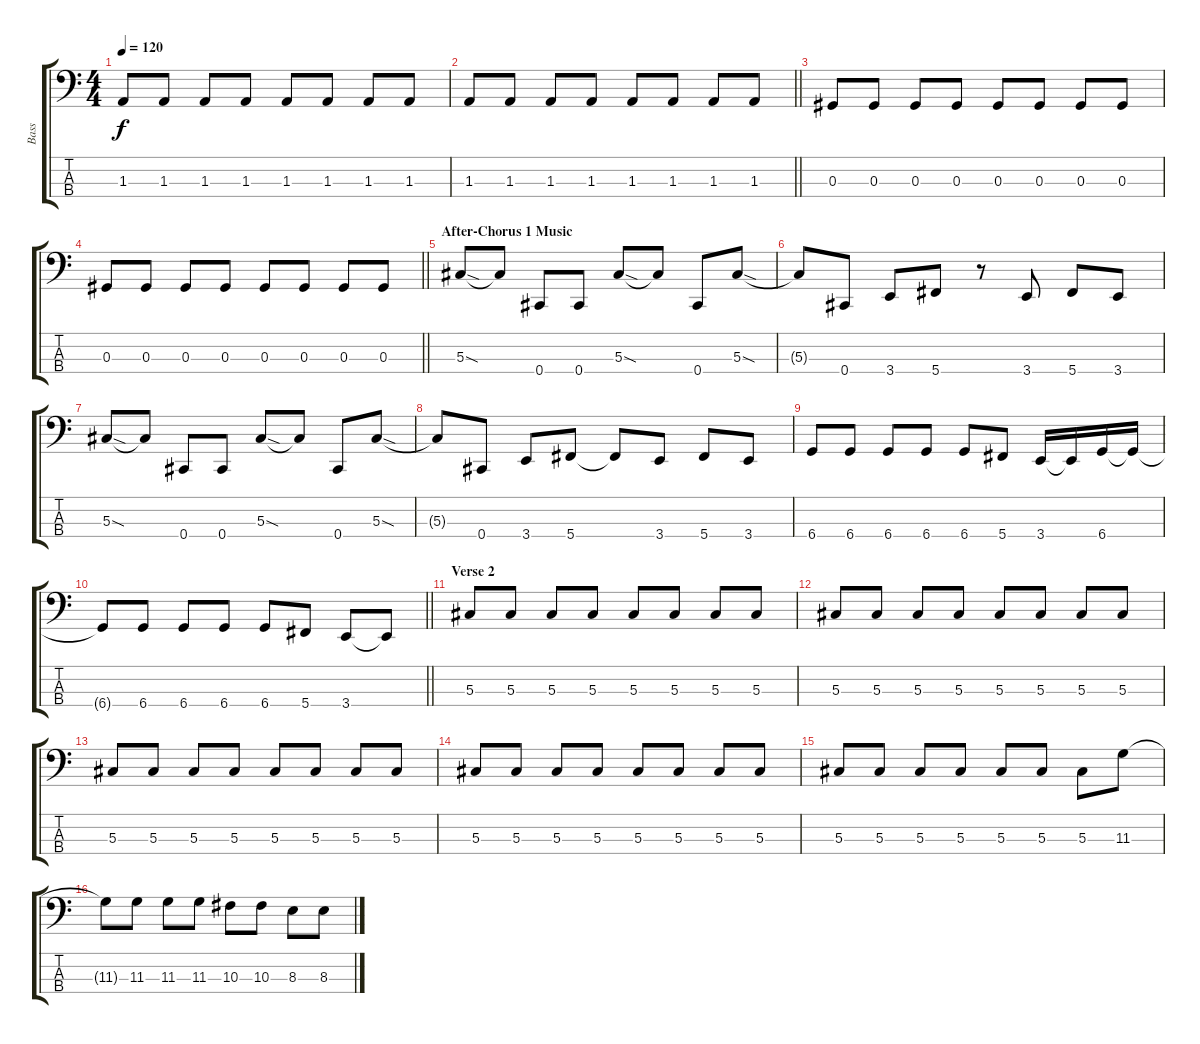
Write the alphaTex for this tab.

\track ("Bass" "Bass") {instrument electricbasspick}
\staff {score tabs}
\tuning (Gb2 Db2 Ab1 Db1) {hide}
\ts (4 4)
\tempo 120
\clef f4
\ks c
1.3.8{dy f} 1.3.8 1.3.8 1.3.8 1.3.8 1.3.8 1.3.8 1.3.8 |
\barLineRight lightlight
1.3.8 1.3.8 1.3.8 1.3.8 1.3.8 1.3.8 1.3.8 1.3.8 |
0.3.8 0.3.8 0.3.8 0.3.8 0.3.8 0.3.8 0.3.8 0.3.8 |
\barLineRight lightlight
0.3.8 0.3.8 0.3.8 0.3.8 0.3.8 0.3.8 0.3.8 0.3.8 |
\section ("" "After-Chorus 1 Music")
5.3{sod}.8 5.3{t}.8 0.4.8 0.4.8 5.3{sod}.8 5.3{t}.8 0.4.8 5.3{sod}.8 |
5.3{t}.8 0.4.8 3.4.8 5.4.8 r.8 3.4.8 5.4.8 3.4.8 |
5.3{sod}.8 5.3{t}.8 0.4.8 0.4.8 5.3{sod}.8 5.3{t}.8 0.4.8 5.3{sod}.8 |
5.3{t}.8 0.4.8 3.4.8 5.4.8 5.4{t}.8 3.4.8 5.4.8 3.4.8 |
6.4.8 6.4.8 6.4.8 6.4.8 6.4.8 5.4.8 3.4.16 3.4{t}.16 6.4.16 6.4{t}.16 |
\barLineRight lightlight
6.4{t}.8 6.4.8 6.4.8 6.4.8 6.4.8 5.4.8 3.4.8 3.4{t}.8 |
\section ("" "Verse 2")
5.3.8 5.3.8 5.3.8 5.3.8 5.3.8 5.3.8 5.3.8 5.3.8 |
5.3.8 5.3.8 5.3.8 5.3.8 5.3.8 5.3.8 5.3.8 5.3.8 |
5.3.8 5.3.8 5.3.8 5.3.8 5.3.8 5.3.8 5.3.8 5.3.8 |
5.3.8 5.3.8 5.3.8 5.3.8 5.3.8 5.3.8 5.3.8 5.3.8 |
5.3.8 5.3.8 5.3.8 5.3.8 5.3.8 5.3.8 5.3.8 11.3.8 |
11.3{t}.8 11.3.8 11.3.8 11.3.8 10.3.8 10.3.8 8.3.8 8.3.8
